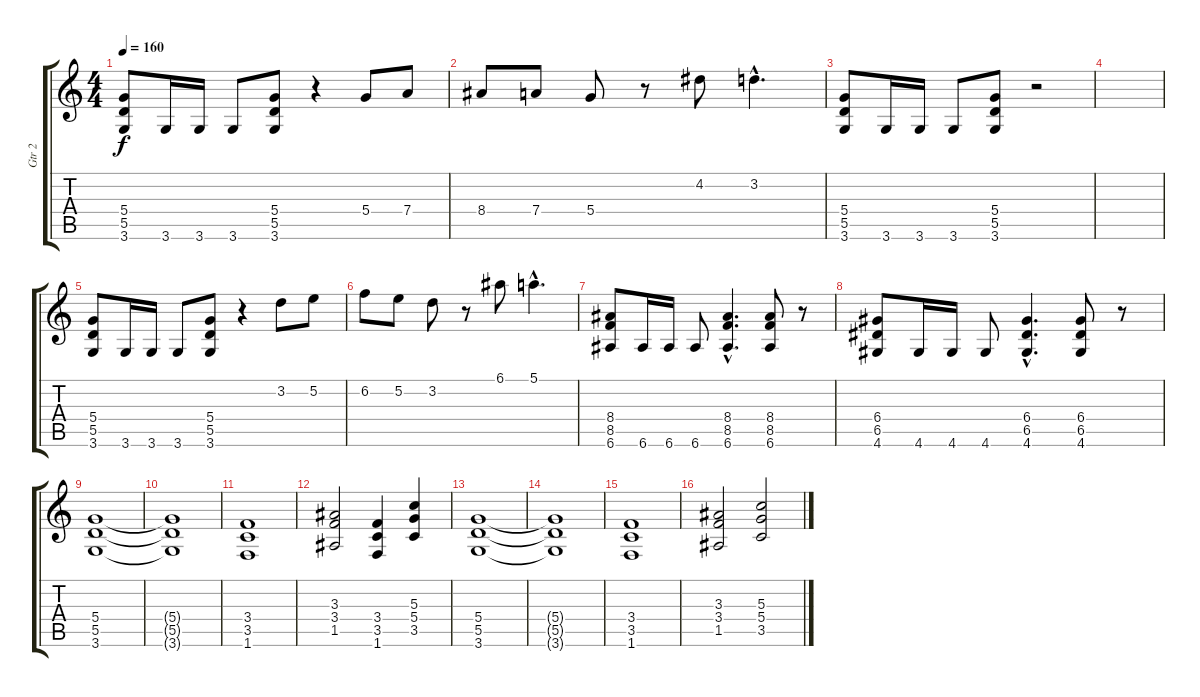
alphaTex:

\track ("Gtr 2" "Gtr 2") {instrument distortionguitar}
\staff {score tabs}
\tuning (E4 B3 G3 D3 A2 E2) {hide}
\ts (4 4)
\tempo 160
\clef g2
\ks c
(5.4 5.5 3.6).8{dy f} 3.6.16 3.6.16 3.6.8 (5.4 5.5 3.6).8 r.4 5.4.8 7.4.8 |
8.4.8 7.4.8 5.4.8 r.8 4.2.8 3.2{hac}.4{d} |
(5.4 5.5 3.6).8 3.6.16 3.6.16 3.6.8 (5.4 5.5 3.6).8 r.2 |
|
(5.4 5.5 3.6).8 3.6.16 3.6.16 3.6.8 (5.4 5.5 3.6).8 r.4 3.2.8 5.2.8 |
6.2.8 5.2.8 3.2.8 r.8 6.1.8 5.1{hac}.4{d} |
(8.4 8.5 6.6).8 6.6.16 6.6.16 6.6.8 (8.4{hac} 8.5{hac} 6.6{hac}).4{d} (8.4 8.5 6.6).8 r.8 |
(6.4 6.5 4.6).8 4.6.16 4.6.16 4.6.8 (6.4{hac} 6.5{hac} 4.6{hac}).4{d} (6.4 6.5 4.6).8 r.8 |
(5.4 5.5 3.6).1 |
(5.4{t} 5.5{t} 3.6{t}).1 |
(3.4 3.5 1.6).1 |
(3.3 3.4 1.5).2 (3.4 3.5 1.6).4 (5.3 5.4 3.5).4 |
(5.4 5.5 3.6).1 |
(5.4{t} 5.5{t} 3.6{t}).1 |
(3.4 3.5 1.6).1 |
(3.3 3.4 1.5).2 (5.3 5.4 3.5).2
